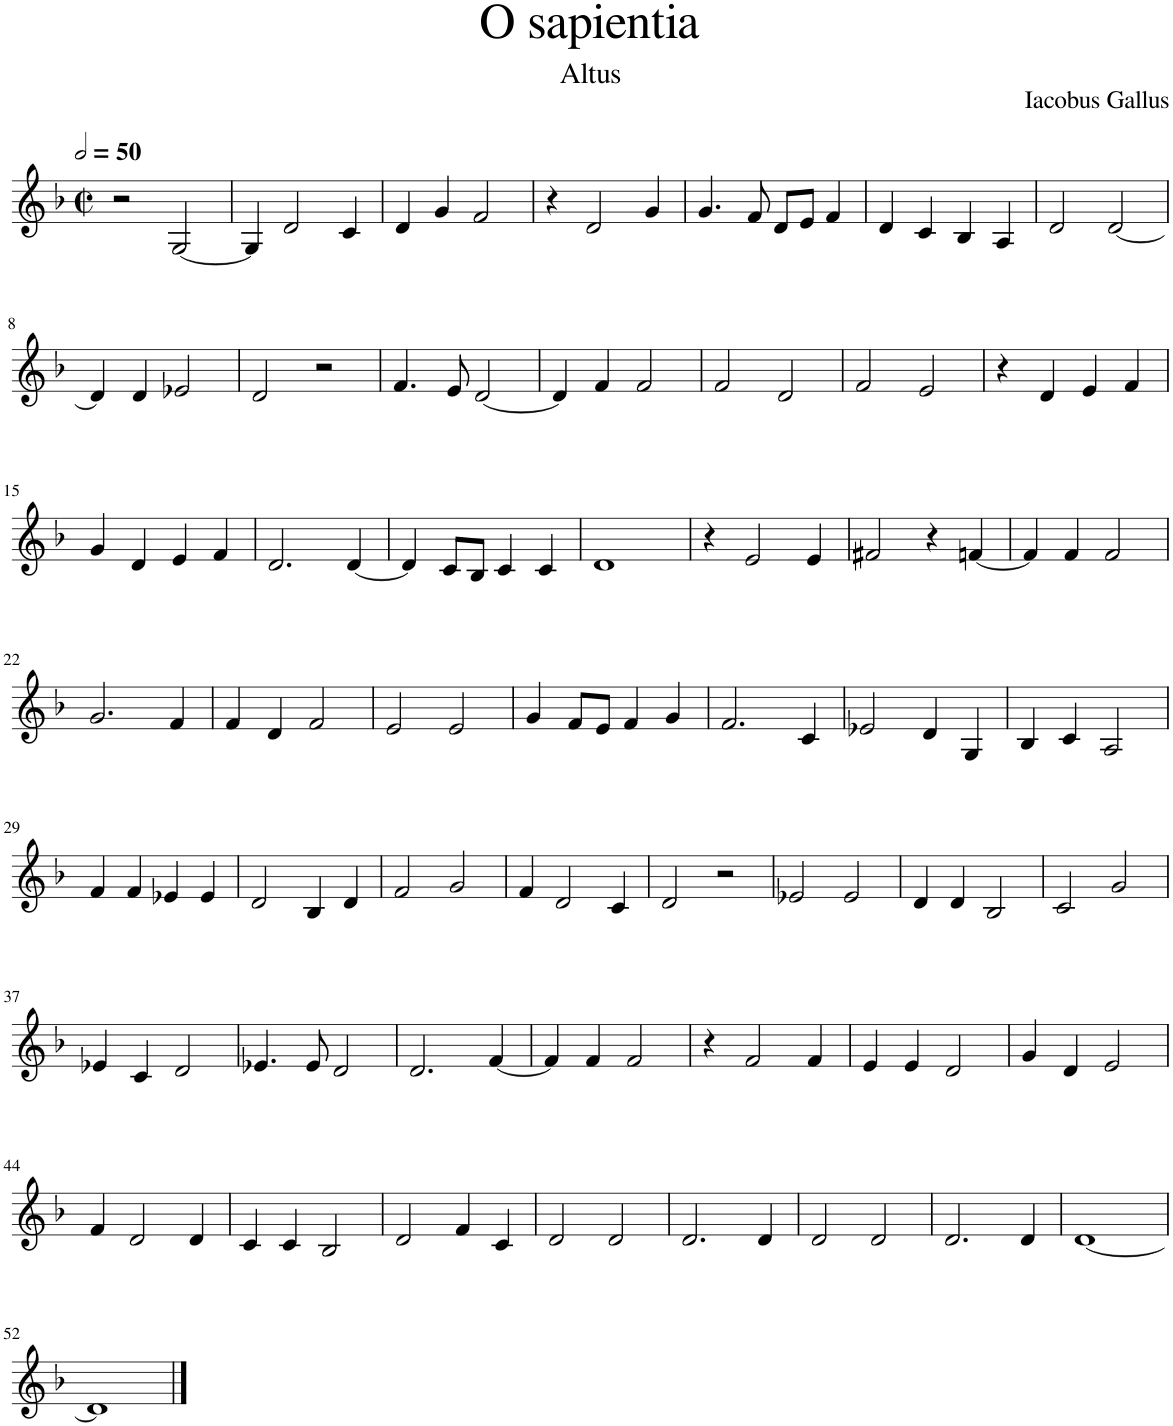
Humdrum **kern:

**kern
*part1
*staff1
*I"Alt
*I'A.
*clefG2
*k[b-]
*M2/2
*met(c|)
*MM100
=1
2r
[2G/
=2
4G/]
2d/
4c/
=3
4d/
4g/
2f/
=4
4r
2d/
4g/
=5
4.g/
8f/
8d/L
8e/J
4f/
=6
4d/
4c/
4B-/
4A/
=7
2d/
[2d/
!!LO:LB:g=z
=8
4d/]
4d/
2e-X/
=9
2d/
2r
=10
4.f/
8e/
[2d/
=11
4d/]
4f/
2f/
=12
2f/
2d/
=13
2f/
2e/
=14
4r
4d/
4e/
4f/
!!LO:LB:g=z
=15
4g/
4d/
4e/
4f/
=16
2.d/
[4d/
=17
4d/]
8c/L
8B-/J
4c/
4c/
=18
1d
=19
4r
2e/
4e/
=20
2f#X/
4r
[4fn/
=21
4f/]
4f/
2f/
!!LO:LB:g=z
=22
2.g/
4f/
=23
4f/
4d/
2f/
=24
2e/
2e/
=25
4g/
8f/L
8e/J
4f/
4g/
=26
2.f/
4c/
=27
2e-X/
4d/
4G/
=28
4B-/
4c/
2A/
!!LO:LB:g=z
=29
4f/
4f/
4e-X/
4e-/
=30
2d/
4B-/
4d/
=31
2f/
2g/
=32
4f/
2d/
4c/
=33
2d/
2r
=34
2e-X/
2e-/
=35
4d/
4d/
2B-/
=36
2c/
2g/
!!LO:LB:g=z
=37
4e-X/
4c/
2d/
=38
4.e-X/
8e-/
2d/
=39
2.d/
[4f/
=40
4f/]
4f/
2f/
=41
4r
2f/
4f/
=42
4e/
4e/
2d/
=43
4g/
4d/
2e/
!!LO:LB:g=z
=44
4f/
2d/
4d/
=45
4c/
4c/
2B-/
=46
2d/
4f/
4c/
=47
2d/
2d/
=48
2.d/
4d/
=49
2d/
2d/
=50
2.d/
4d/
=51
[1d
!!LO:LB:g=z
=52
1d]
==
*-
